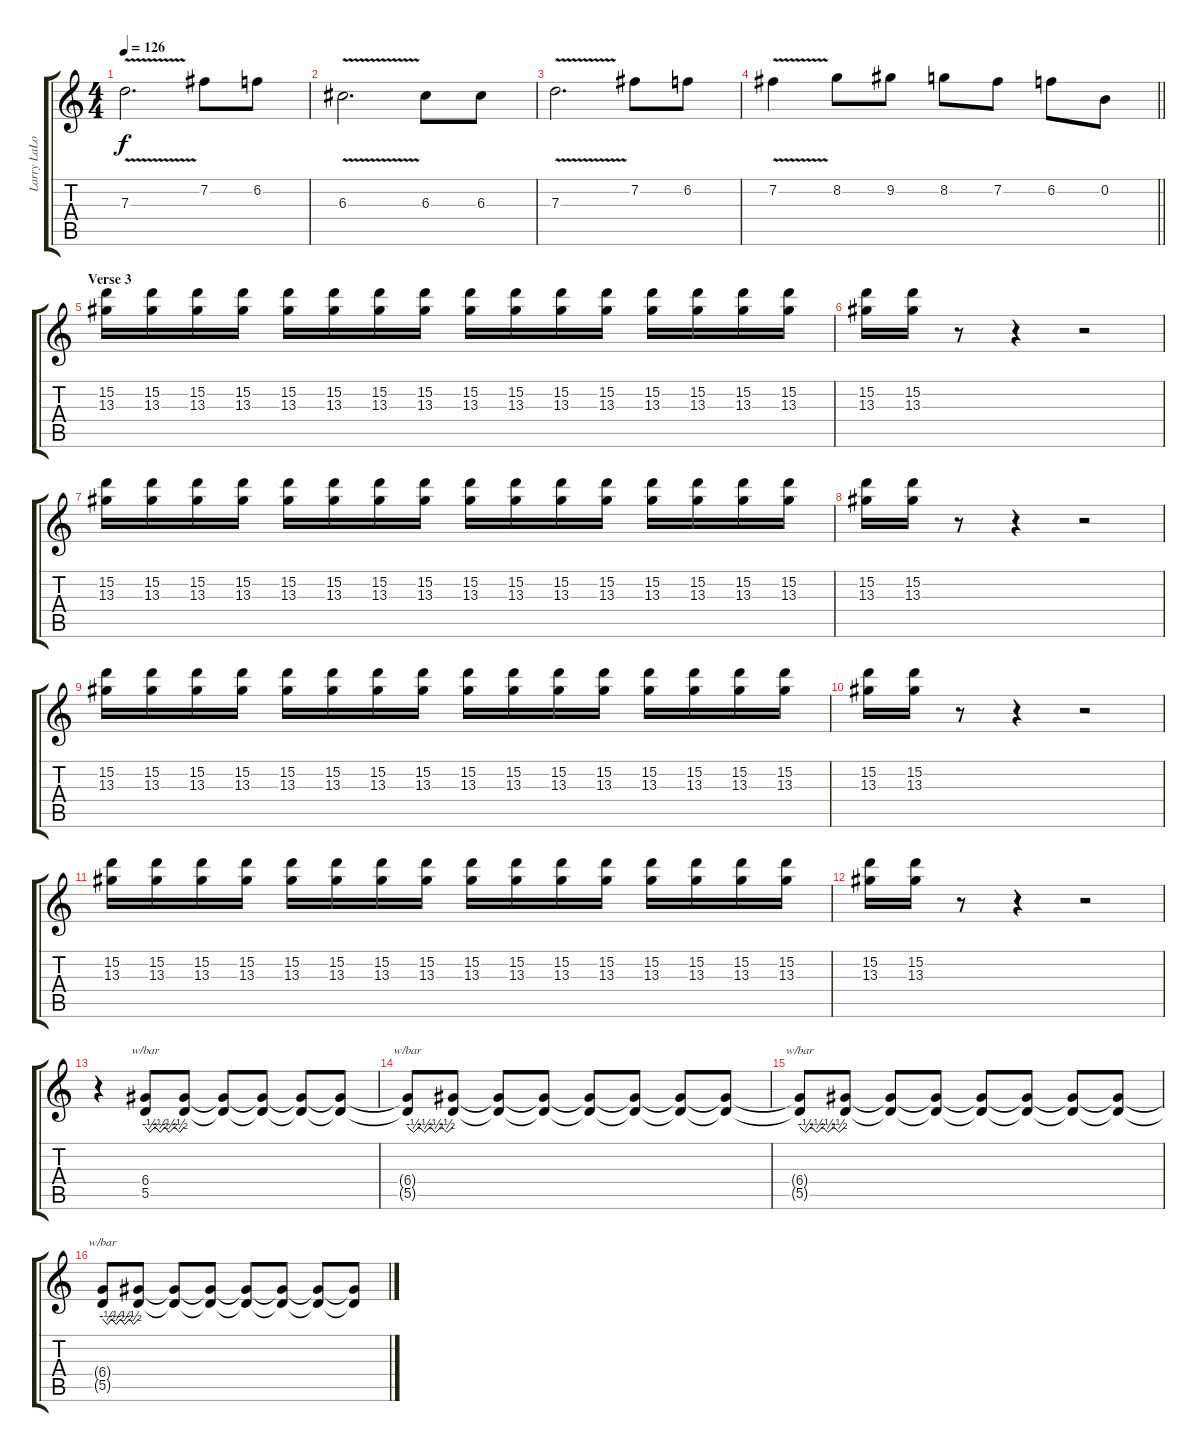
\track ("Larry LaLonde | Gtr." "Larry LaLo") {instrument distortionguitar}
\staff {score tabs}
\tuning (E4 B3 G3 D3 A2 E2) {hide}
\ts (4 4)
\tempo 126
\clef g2
\ks c
7.3{v}.2{d dy f} 7.2.8 6.2.8 |
6.3{v}.2{d} 6.3.8 6.3.8 |
7.3{v}.2{d} 7.2.8 6.2.8 |
\barLineRight lightlight
7.2{v}.4 8.2.8 9.2.8 8.2.8 7.2.8 6.2.8 0.2.8 |
\section ("" "Verse 3")
(15.2 13.3).16 (15.2 13.3).16 (15.2 13.3).16 (15.2 13.3).16 (15.2 13.3).16 (15.2 13.3).16 (15.2 13.3).16 (15.2 13.3).16 (15.2 13.3).16 (15.2 13.3).16 (15.2 13.3).16 (15.2 13.3).16 (15.2 13.3).16 (15.2 13.3).16 (15.2 13.3).16 (15.2 13.3).16 |
(15.2 13.3).16 (15.2 13.3).16 r.8 r.4 r.2 |
(15.2 13.3).16 (15.2 13.3).16 (15.2 13.3).16 (15.2 13.3).16 (15.2 13.3).16 (15.2 13.3).16 (15.2 13.3).16 (15.2 13.3).16 (15.2 13.3).16 (15.2 13.3).16 (15.2 13.3).16 (15.2 13.3).16 (15.2 13.3).16 (15.2 13.3).16 (15.2 13.3).16 (15.2 13.3).16 |
(15.2 13.3).16 (15.2 13.3).16 r.8 r.4 r.2 |
(15.2 13.3).16 (15.2 13.3).16 (15.2 13.3).16 (15.2 13.3).16 (15.2 13.3).16 (15.2 13.3).16 (15.2 13.3).16 (15.2 13.3).16 (15.2 13.3).16 (15.2 13.3).16 (15.2 13.3).16 (15.2 13.3).16 (15.2 13.3).16 (15.2 13.3).16 (15.2 13.3).16 (15.2 13.3).16 |
(15.2 13.3).16 (15.2 13.3).16 r.8 r.4 r.2 |
(15.2 13.3).16 (15.2 13.3).16 (15.2 13.3).16 (15.2 13.3).16 (15.2 13.3).16 (15.2 13.3).16 (15.2 13.3).16 (15.2 13.3).16 (15.2 13.3).16 (15.2 13.3).16 (15.2 13.3).16 (15.2 13.3).16 (15.2 13.3).16 (15.2 13.3).16 (15.2 13.3).16 (15.2 13.3).16 |
(15.2 13.3).16 (15.2 13.3).16 r.8 r.4 r.2 |
r.4 (6.4 5.5).8{tbe (custom default 0 0 7 -2 15 0 23 -2 30 0 37 -2 45 0 53 -2 60 0)} (6.4{t} 5.5{t}).8 (6.4{t} 5.5{t}).8 (6.4{t} 5.5{t}).8 (6.4{t} 5.5{t}).8 (6.4{t} 5.5{t}).8 |
(6.4{t} 5.5{t}).8{tbe (custom default 0 0 8 -2 15 0 23 -2 30 0 37 -2 45 0 52 -2 60 0)} (6.4{t} 5.5{t}).8 (6.4{t} 5.5{t}).8 (6.4{t} 5.5{t}).8 (6.4{t} 5.5{t}).8 (6.4{t} 5.5{t}).8 (6.4{t} 5.5{t}).8 (6.4{t} 5.5{t}).8 |
(6.4{t} 5.5{t}).8{tbe (custom default 0 0 8 -2 15 0 23 -2 30 0 37 -2 45 0 52 -2 60 0)} (6.4{t} 5.5{t}).8 (6.4{t} 5.5{t}).8 (6.4{t} 5.5{t}).8 (6.4{t} 5.5{t}).8 (6.4{t} 5.5{t}).8 (6.4{t} 5.5{t}).8 (6.4{t} 5.5{t}).8 |
(6.4{t} 5.5{t}).8{tbe (custom default 0 0 8 -2 15 0 23 -2 30 0 37 -2 45 0 52 -2 60 0)} (6.4{t} 5.5{t}).8 (6.4{t} 5.5{t}).8 (6.4{t} 5.5{t}).8 (6.4{t} 5.5{t}).8 (6.4{t} 5.5{t}).8 (6.4{t} 5.5{t}).8 (6.4{t} 5.5{t}).8
